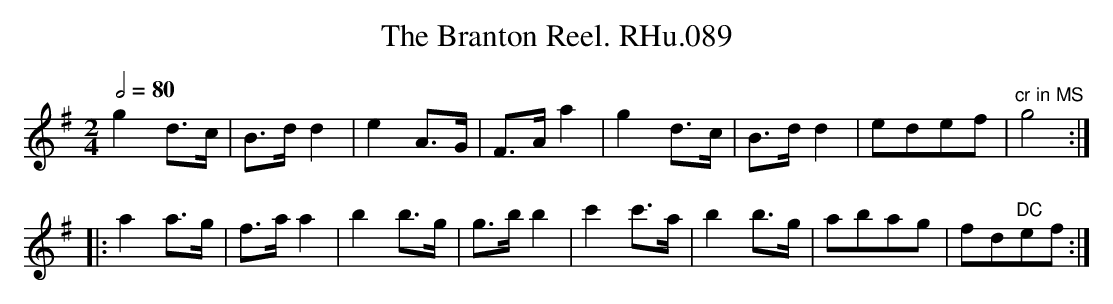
X:1
T:Branton Reel. RHu.089, The
M:2/4
L:1/8
Q:1/2=80
K:G
g2d>c|B>dd2|e2A>G|F>Aa2|g2d>c|B>dd2|edef|"cr in MS"g4:|
|:a2a>g|f>aa2|b2b>g|g>bb2|c'2c'>a|b2b>g|abag|fd"DC"ef:|
